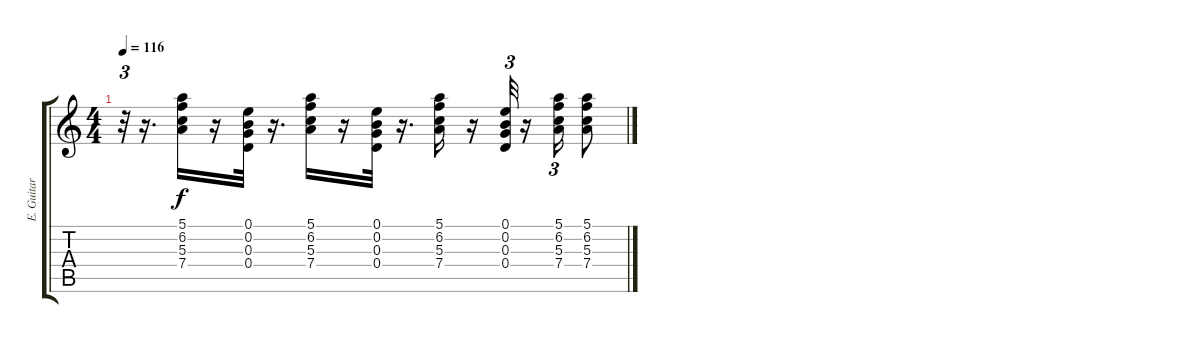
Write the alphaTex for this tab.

\track ("E. Guitar" "E. Guitar") {instrument electricguitarjazz}
\staff {score tabs}
\tuning (E4 B3 G3 D3 A2 E2) {hide}
\ts (4 4)
\tempo 116
\clef g2
\ks c
r.32{tu (3 2) dy f} r.16{d} (5.1 6.2 5.3 7.4).16 r.16 (0.1 0.2 0.3 0.4).32 r.16{d} (5.1 6.2 5.3 7.4).16 r.16 (0.1 0.2 0.3 0.4).32 r.16{d} (5.1 6.2 5.3 7.4).16 r.16 (0.1 0.2 0.3 0.4).32{tu (3 2)} r.16 (5.1 6.2 5.3 7.4).16{tu (3 2)} (5.1 6.2 5.3 7.4).8
